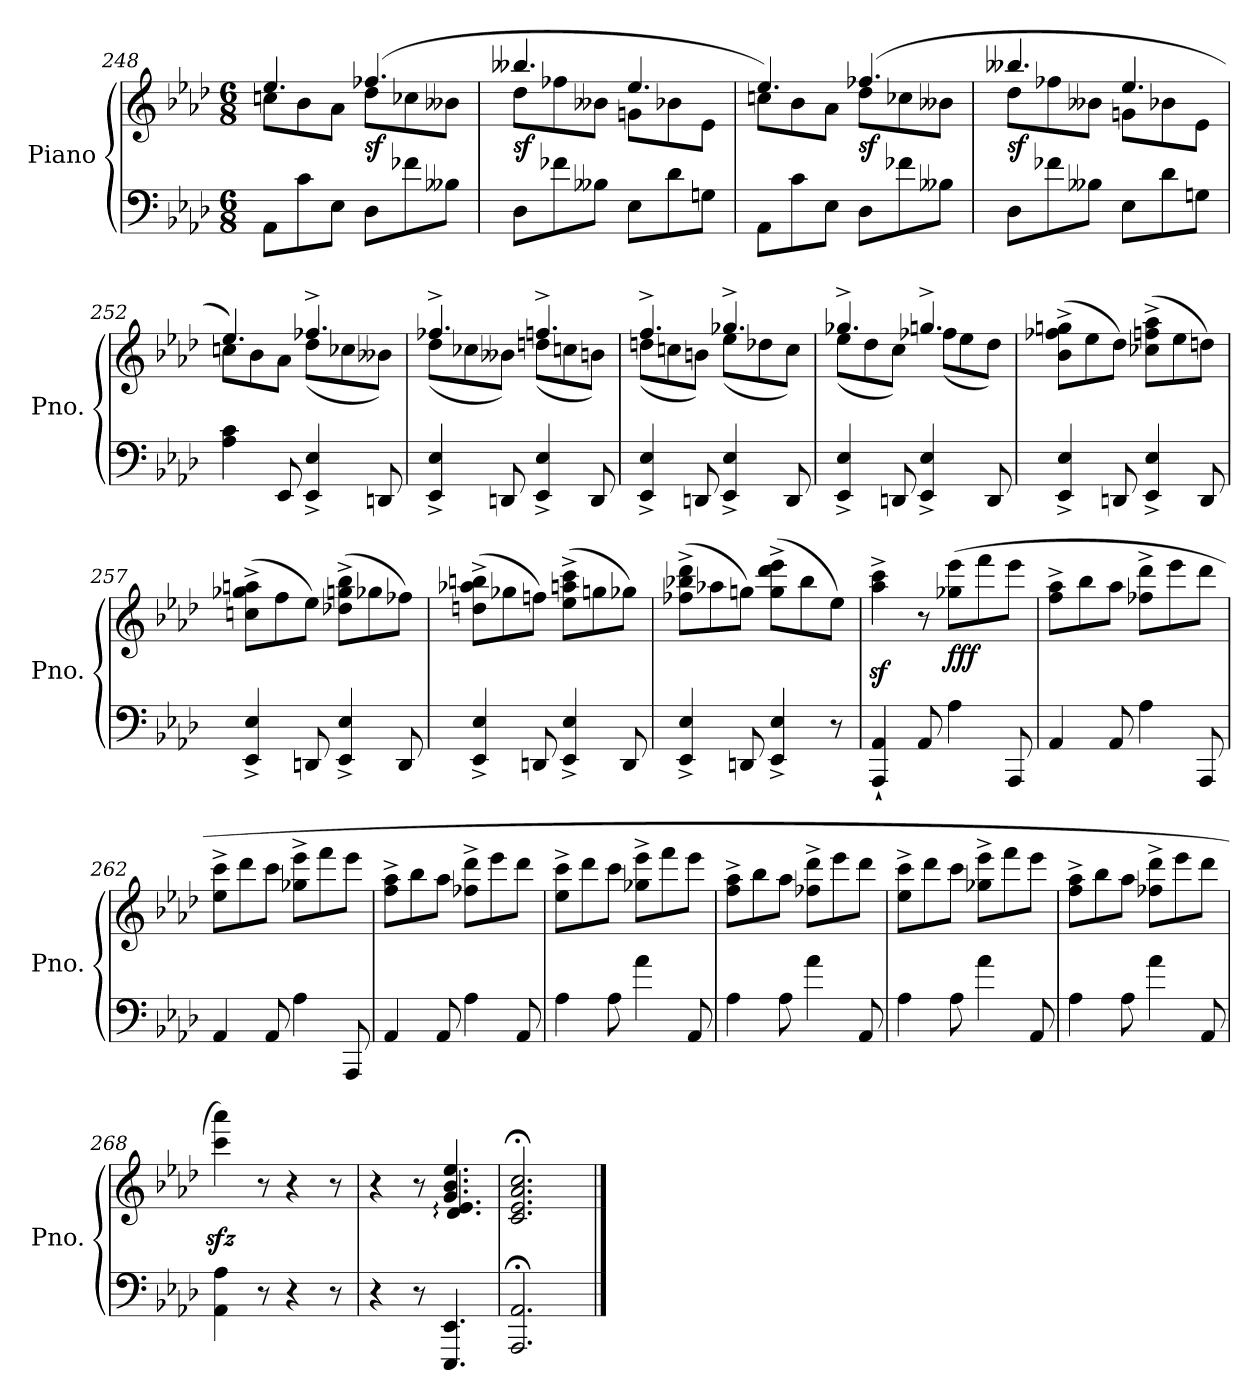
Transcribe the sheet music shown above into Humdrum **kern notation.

**kern	**kern	**dynam
*part1	*part1	*part1
*staff2	*staff1	*staff1/2
*I"Piano	*	*
*I'Pno.	*	*
*clefF4	*clefG2	*
*k[b-e-a-d-]	*k[b-e-a-d-]	*
*M6/8	*M6/8	*
=248	=248	=248
*	*^	*
8AA-\L	4.ee-/	8ccn\L	.
8c\	.	8b-\	.
8E-\J	.	8a-\J	.
!	!	!	!LO:DY:b
8D-\L	(4.ff-X/	8dd-\L	sf
8f-X\	.	8cc-X\	.
8B--X\J	.	8b--X\J	.
=249	=249	=249	=249
!	!	!	!LO:DY:b
8D-\L	4.bb--X/	8dd-\L	sf
8f-X\	.	8ff-X\	.
8B--X\J	.	8b--X\J	.
8E-\L	4.ee-/	8gn\L	.
8d-\	.	8b-X\	.
8Gn\J	.	8e-\J	.
=250	=250	=250	=250
8AA-\L	4.ee-/)	8ccn\L	.
8c\	.	8b-\	.
8E-\J	.	8a-\J	.
!	!	!	!LO:DY:b
8D-\L	(4.ff-X/	8dd-\L	sf
8f-X\	.	8cc-X\	.
8B--X\J	.	8b--X\J	.
=251	=251	=251	=251
!	!	!	!LO:DY:b
8D-\L	4.bb--X/	8dd-\L	sf
8f-X\	.	8ff-X\	.
8B--X\J	.	8b--X\J	.
8E-\L	4.ee-/	8gn\L	.
8d-\	.	8b-X\	.
8Gn\J	.	8e-\J	.
!!LO:LB:g=z	!!
=252	=252	=252	=252
4A-\ 4c\	4.ee-/)	8ccn\L	.
.	.	8b-\	.
8EE-/	.	8a-\J	.
4EE-/^ 4E-/^	4.ff-X^/	(8dd-\L	.
.	.	8cc-X\	.
8DDn/	.	8b--X\J)	.
=253	=253	=253	=253
4EE-/^ 4E-/^	4.ff-X^/	(8dd-\L	.
.	.	8cc-X\	.
8DDn/	.	8b--X\J)	.
4EE-/^ 4E-/^	4.ffn^/	(8ddn\L	.
.	.	8ccn\	.
8DD/	.	8bn\J)	.
=254	=254	=254	=254
4EE-/^ 4E-/^	4.ff^/	(8ddn\L	.
.	.	8ccn\	.
8DDn/	.	8bn\J)	.
4EE-/^ 4E-/^	4.gg-X^/	(8ee-\L	.
.	.	8dd-X\	.
8DD/	.	8cc\J)	.
=255	=255	=255	=255
4EE-/^ 4E-/^	4.gg-X^/	(8ee-\L	.
.	.	8dd-\	.
8DDn/	.	8cc\J)	.
4EE-/^ 4E-/^	4.ggn^/	(8ff-X\L	.
.	.	8ee-\	.
8DD/	.	8dd-\J)	.
*	*v	*v	*
=256	=256	=256
4EE-/^ 4E-/^	(8b-\^ 8ff-X\^ 8ggn\^L	.
.	8ee-\	.
8DDn/	8dd-\J)	.
4EE-/^ 4E-/^	(8cc-X\^ 8ffn\^ 8aa-\^L	.
.	8ee-\	.
8DD/	8ddn\J)	.
=257	=257	=257
4EE-/^ 4E-/^	(8ccn\^ 8gg-X\^ 8aan\^L	.
.	8ff\	.
8DDn/	8ee-\J)	.
4EE-/^ 4E-/^	(8dd-X\^ 8ggn\^ 8bb-\^L	.
.	8gg-X\	.
8DD/	8ff-X\J)	.
!!LO:LB:g=z
=258	=258	=258
4EE-/^ 4E-/^	(8ddn\^ 8aa-X\^ 8bbn\^L	.
.	8gg-X\	.
8DDn/	8ffn\J)	.
4EE-/^ 4E-/^	(8ee-\^ 8aan\^ 8ccc\^L	.
.	8ggn\	.
8DD/	8gg-X\J)	.
=259	=259	=259
4EE-/^ 4E-/^	(8ff-X\^ 8bb-X\^ 8ddd-\^L	.
.	8aa-X\	.
8DDn/	8ggn\J)	.
4EE-/^ 4E-/^	(8gg\^ 8ddd-\^ 8eee-\^L	.
.	8bb-\	.
8r	8ee-\J)	.
=260	=260	=260
4AAA-/` 4AA-/`	4aa-\z<^ 4ccc\z<^	.
8AA-/	8r	.
!	!	!LO:DY:b
4A-\	(8gg-X\ 8eee-\L	fff
.	8fff\	.
8AAA-/	8eee-\J	.
=261	=261	=261
4AA-/	8ff\^ 8aa-\^L	.
.	8bb-\	.
8AA-/	8aa-\J	.
4A-\	8ff-X\^ 8ddd-\^L	.
.	8eee-\	.
8AAA-/	8ddd-\J	.
=262	=262	=262
4AA-/	8ee-\^ 8ccc\^L	.
.	8ddd-\	.
8AA-/	8ccc\J	.
4A-\	8gg-X\^ 8eee-\^L	.
.	8fff\	.
8AAA-/	8eee-\J	.
=263	=263	=263
4AA-/	8ff\^ 8aa-\^L	.
.	8bb-\	.
8AA-/	8aa-\J	.
4A-\	8ff-X\^ 8ddd-\^L	.
.	8eee-\	.
8AA-/	8ddd-\J	.
!!LO:LB:g=z
=264	=264	=264
4A-\	8ee-\^ 8ccc\^L	.
.	8ddd-\	.
8A-\	8ccc\J	.
4a-\	8gg-X\^ 8eee-\^L	.
.	8fff\	.
8AA-/	8eee-\J	.
=265	=265	=265
4A-\	8ff\^ 8aa-\^L	.
.	8bb-\	.
8A-\	8aa-\J	.
4a-\	8ff-X\^ 8ddd-\^L	.
.	8eee-\	.
8AA-/	8ddd-\J	.
=266	=266	=266
4A-\	8ee-\^ 8ccc\^L	.
.	8ddd-\	.
8A-\	8ccc\J	.
4a-\	8gg-X\^ 8eee-\^L	.
.	8fff\	.
8AA-/	8eee-\J	.
=267	=267	=267
4A-\	8ff\^ 8aa-\^L	.
.	8bb-\	.
8A-\	8aa-\J	.
4a-\	8ff-X\^ 8ddd-\^L	.
.	8eee-\	.
8AA-/	8ddd-\J	.
=268	=268	=268
4AA-\ 4A-\	4ccc\zz< 4aaa-\zz<)	.
8r	8r	.
4r	4r	.
8r	8r	.
=269	=269	=269
*	*^	*
4r	4r	4ryy	.
8r	8r	8ryy	.
4.EEE-/ 4.EE-/	4.g/ 4.b-/ 4.ee-/	4.d-/: 4.e-/:	.
*	*v	*v	*
=270	=270	=270
2.AAA-/;< 2.AA-/;<	2.c/;< 2.e-/;< 2.a-/;< 2.cc/;<	.
==	==	==
*-	*-	*-
